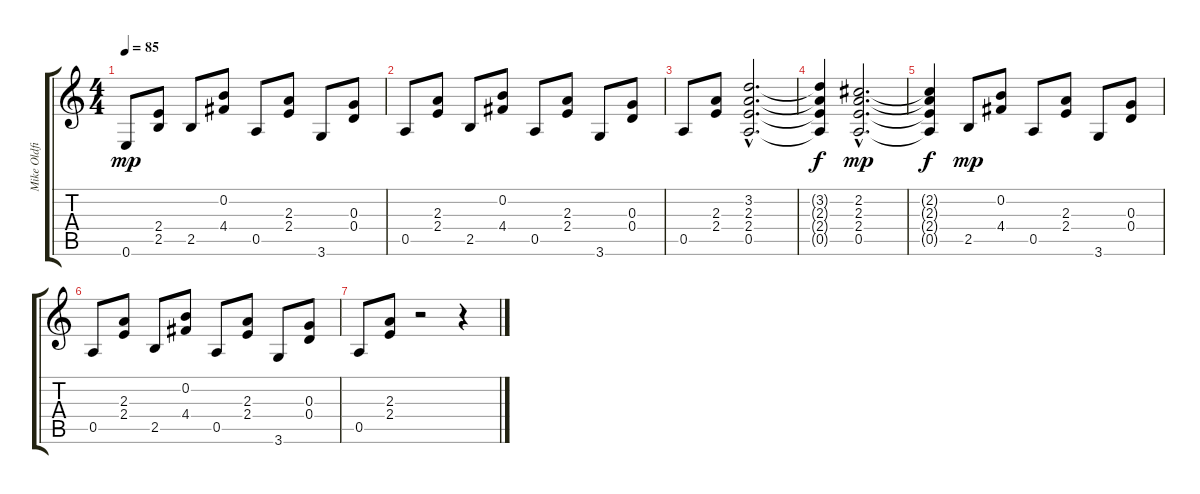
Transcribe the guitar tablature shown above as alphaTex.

\track ("Mike Oldfield" "Mike Oldfi") {instrument acousticguitarnylon}
\staff {score tabs}
\tuning (E4 B3 G3 D3 A2 E2) {hide}
\ts (4 4)
\tempo 85
\clef g2
\ks c
0.6.8{dy mp} (2.4 2.5).8 2.5.8 (0.2 4.4).8 0.5.8 (2.3 2.4).8 3.6.8 (0.3 0.4).8 |
0.5.8 (2.3 2.4).8 2.5.8 (0.2 4.4).8 0.5.8 (2.3 2.4).8 3.6.8 (0.3 0.4).8 |
0.5.8 (2.3 2.4).8 (3.2{hac} 2.3{hac} 2.4{hac} 0.5{hac}).2{d} |
(3.2{t} 2.3{t} 2.4{t} 0.5{t}).4{dy f} (2.2{hac} 2.3{hac} 2.4{hac} 0.5{hac}).2{d dy mp} |
(2.2{t} 2.3{t} 2.4{t} 0.5{t}).4{dy f} 2.5.8{dy mp} (0.2 4.4).8 0.5.8 (2.3 2.4).8 3.6.8 (0.3 0.4).8 |
0.5.8 (2.3 2.4).8 2.5.8 (0.2 4.4).8 0.5.8 (2.3 2.4).8 3.6.8 (0.3 0.4).8 |
0.5.8 (2.3 2.4).8 r.2 r.4
